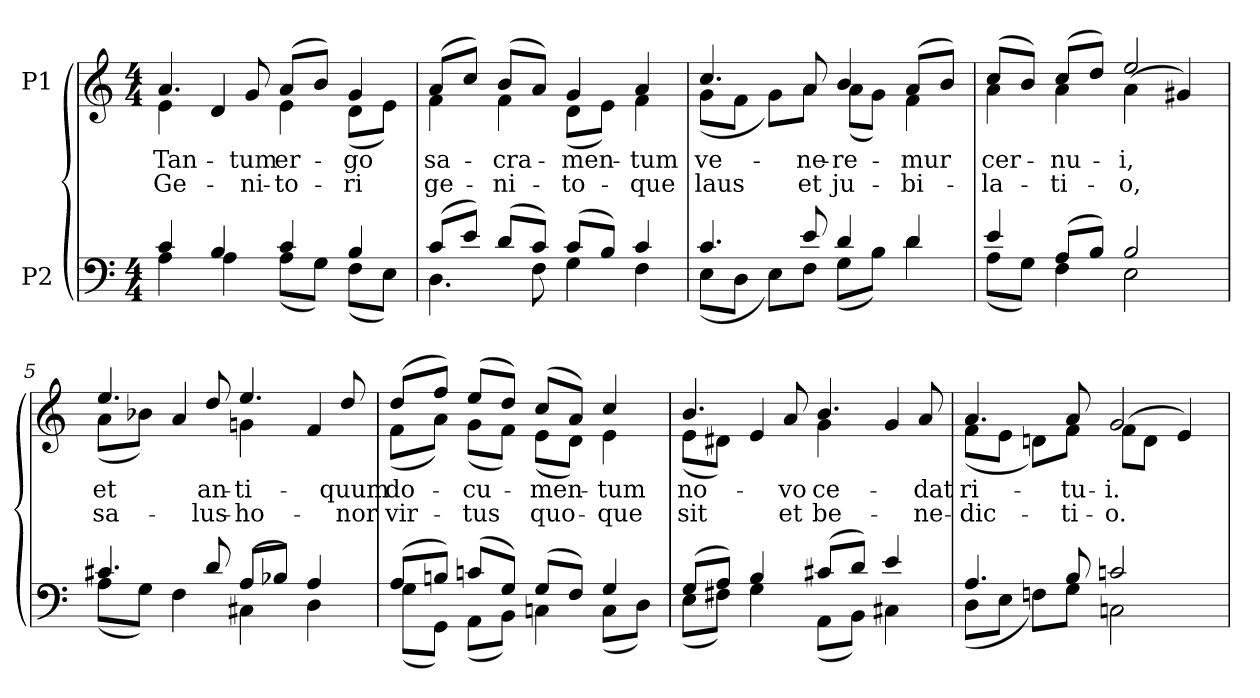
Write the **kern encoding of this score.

**kern	**kern	**text	**text
*part2	*part1	*part1	*part1
*staff2	*staff1	*staff1	*staff1
*I"P2	*I"P1	*	*
!!LO:PB:g=z
*clefF4	*clefG2	*	*
*k[]	*k[]	*	*
*C:	*C:	*	*
*M4/4	*M4/4	*	*
*MM60	*MM60	*	*
=1	=1	=1	=1
*^	*	*	*
!	!	!	!LO:LY:b:color=#000000	!LO:LY:b:color=#000000
*	*	*^	*	*
4ci/	4Ai\	4.ai/	4ei\	Tan-	Ge-
4Bi/	4Ai\	.	4di/	.	.
!	!	!	!	!LO:LY:b:color=#000000	!LO:LY:b:color=#000000
.	.	8gi/	.	-tum	-ni-
!	!	!	!	!LO:LY:b:color=#000000	!LO:LY:b:color=#000000
4ci/	(8Ai\L	(8ai/L	4ei\	er-	-to-
.	8Gi\J)	8bi/J)	.	.	.
!	!	!	!	!LO:LY:b:color=#000000	!LO:LY:b:color=#000000
4Bi/	(8Fi\L	4gi/	(8di\L	-go	-ri
.	8Ei\J)	.	8ei\J)	.	.
=2	=2	=2	=2	=2	=2
!	!	!	!	!LO:LY:b:color=#000000	!LO:LY:b:color=#000000
(8ci/L	4.Di\	(8ai/L	4fi\	sa-	ge-
8ei/J)	.	8cci/J)	.	.	.
!	!	!	!	!LO:LY:b:color=#000000	!LO:LY:b:color=#000000
(8di/L	.	(8bi/L	4fi\	-cra-	-ni-
8ci/J)	8Fi\	8ai/J)	.	.	.
!	!	!	!	!LO:LY:b:color=#000000	!LO:LY:b:color=#000000
(8ci/L	4Gi\	4gi/	(8di\L	-men-	-to-
8Bi/J)	.	.	8ei\J)	.	.
!	!	!	!	!LO:LY:b:color=#000000	!LO:LY:b:color=#000000
4ci/	4Fi\	4ai/	4fi\	-tum	-que
=3	=3	=3	=3	=3	=3
!	!	!	!	!LO:LY:b:color=#000000	!LO:LY:b:color=#000000
4.ci/	(8Ei\L	4.cci/	(8gi\L	ve-	laus
.	8Di\J	.	8fi\J	.	.
.	8Ei\L)	.	8gi\L)	.	.
!	!	!	!	!LO:LY:b:color=#000000	!LO:LY:b:color=#000000
8ei/	8Fi\J	8ai/	8ai\J	-ne-	et
!	!	!	!	!LO:LY:b:color=#000000	!LO:LY:b:color=#000000
4di/	(8Gi\L	4bi/	(8ai\L	-re-	ju-
.	8Bi\J)	.	8gi\J)	.	.
!	!	!	!	!LO:LY:b:color=#000000	!LO:LY:b:color=#000000
4di/	4di\	(8ai/L	4fi\	-mur	-bi-
.	.	8bi/J)	.	.	.
=4	=4	=4	=4	=4	=4
!	!	!	!	!LO:LY:b:color=#000000	!LO:LY:b:color=#000000
4ei/	(8Ai\L	(8cci/L	4ai\	cer-	-la-
.	8Gi\J)	8bi/J)	.	.	.
!	!	!	!	!LO:LY:b:color=#000000	!LO:LY:b:color=#000000
(8Ai/L	4Fi\	(8cci/L	4ai\	-nu-	-ti-
8Bi/J)	.	8ddi/J)	.	.	.
!	!	!	!	!LO:LY:b:color=#000000	!LO:LY:b:color=#000000
2Bi/	2Ei\	2eei/	(4ai\	-i,	-o,
.	.	.	4g#Xi/)	.	.
!!LO:LB:g=z	!!
=5	=5	=5	=5	=5	=5
!	!	!	!	!LO:LY:b:color=#000000	!LO:LY:b:color=#000000
4.c#Xi/	(8Ai\L	4.eei/	(8ai\L	et	sa-
.	8Gi\J)	.	8b-Xi\J)	.	.
.	4Fi\	.	4ai/	.	.
!	!	!	!	!LO:LY:b:color=#000000	!LO:LY:b:color=#000000
8di/	.	8ddi/	.	an-	-lus-
!	!	!	!	!LO:LY:b:color=#000000	!LO:LY:b:color=#000000
(8Ai/L	4C#Xi\	4.eei/	4gni\	-ti-	-ho-
8B-Xi/J)	.	.	.	.	.
4Ai/	4Di\	.	4fi/	.	.
!	!	!	!	!LO:LY:b:color=#000000	!LO:LY:b:color=#000000
.	.	8ddi/	.	-quum	-nor
=6	=6	=6	=6	=6	=6
!	!	!	!	!LO:LY:b:color=#000000	!LO:LY:b:color=#000000
(8Ai/L	(8Gi\L	(8ddi/L	(8fi\L	do-	vir-
8Bni/J)	8GGi\J)	8ffi/J)	8ai\J)	.	.
!	!	!	!	!LO:LY:b:color=#000000	!LO:LY:b:color=#000000
(8cni/L	(8AAi\L	(8eei/L	(8gi\L	-cu-	-tus
8Gi/J)	8BBi\J)	8ddi/J)	8fi\J)	.	.
!	!	!	!	!LO:LY:b:color=#000000	!LO:LY:b:color=#000000
(8Gi/L	4Cni\	(8cci/L	(8ei\L	-men-	quo-
8Fi/J)	.	8ai/J)	8di\J)	.	.
!	!	!	!	!LO:LY:b:color=#000000	!LO:LY:b:color=#000000
4Gi/	(8Ci\L	4cci/	4ei\	-tum	-que
.	8Di\J)	.	.	.	.
=7	=7	=7	=7	=7	=7
!	!	!	!	!LO:LY:b:color=#000000	!LO:LY:b:color=#000000
(8Gi/L	(8Ei\L	4.bi/	(8ei\L	no-	sit
8Ai/J)	8F#Xi\J)	.	8d#Xi\J)	.	.
4Bi/	4Gi\	.	4ei/	.	.
!	!	!	!	!LO:LY:b:color=#000000	!LO:LY:b:color=#000000
.	.	8ai/	.	-vo	et
!	!	!	!	!LO:LY:b:color=#000000	!LO:LY:b:color=#000000
(8c#Xi/L	(8AAi\L	4.bi/	4gi\	ce-	be-
8di/J)	8BBi\J)	.	.	.	.
4ei/	4C#Xi\	.	4gi/	.	.
!	!	!	!	!LO:LY:b:color=#000000	!LO:LY:b:color=#000000
.	.	8ai/	.	-dat	-ne-
=8	=8	=8	=8	=8	=8
!	!	!	!	!LO:LY:b:color=#000000	!LO:LY:b:color=#000000
4.Ai/	(8Di\L	4.ai/	(8fi\L	ri-	-dic-
.	8Ei\J	.	8ei\J	.	.
.	8Fni\L)	.	8dni\L)	.	.
!	!	!	!	!LO:LY:b:color=#000000	!LO:LY:b:color=#000000
8Bi/	8Gi\J	8ai/	8fi\J	-tu-	-ti-
!	!	!	!	!LO:LY:b:color=#000000	!LO:LY:b:color=#000000
2cni/	2Cni\	2gi/	(8fi\L	-i.	-o.
.	.	.	8di\J	.	.
.	.	.	4ei/)	.	.
*v	*v	*	*	*	*
*	*v	*v	*	*
=	=	=	=
*-	*-	*-	*-
